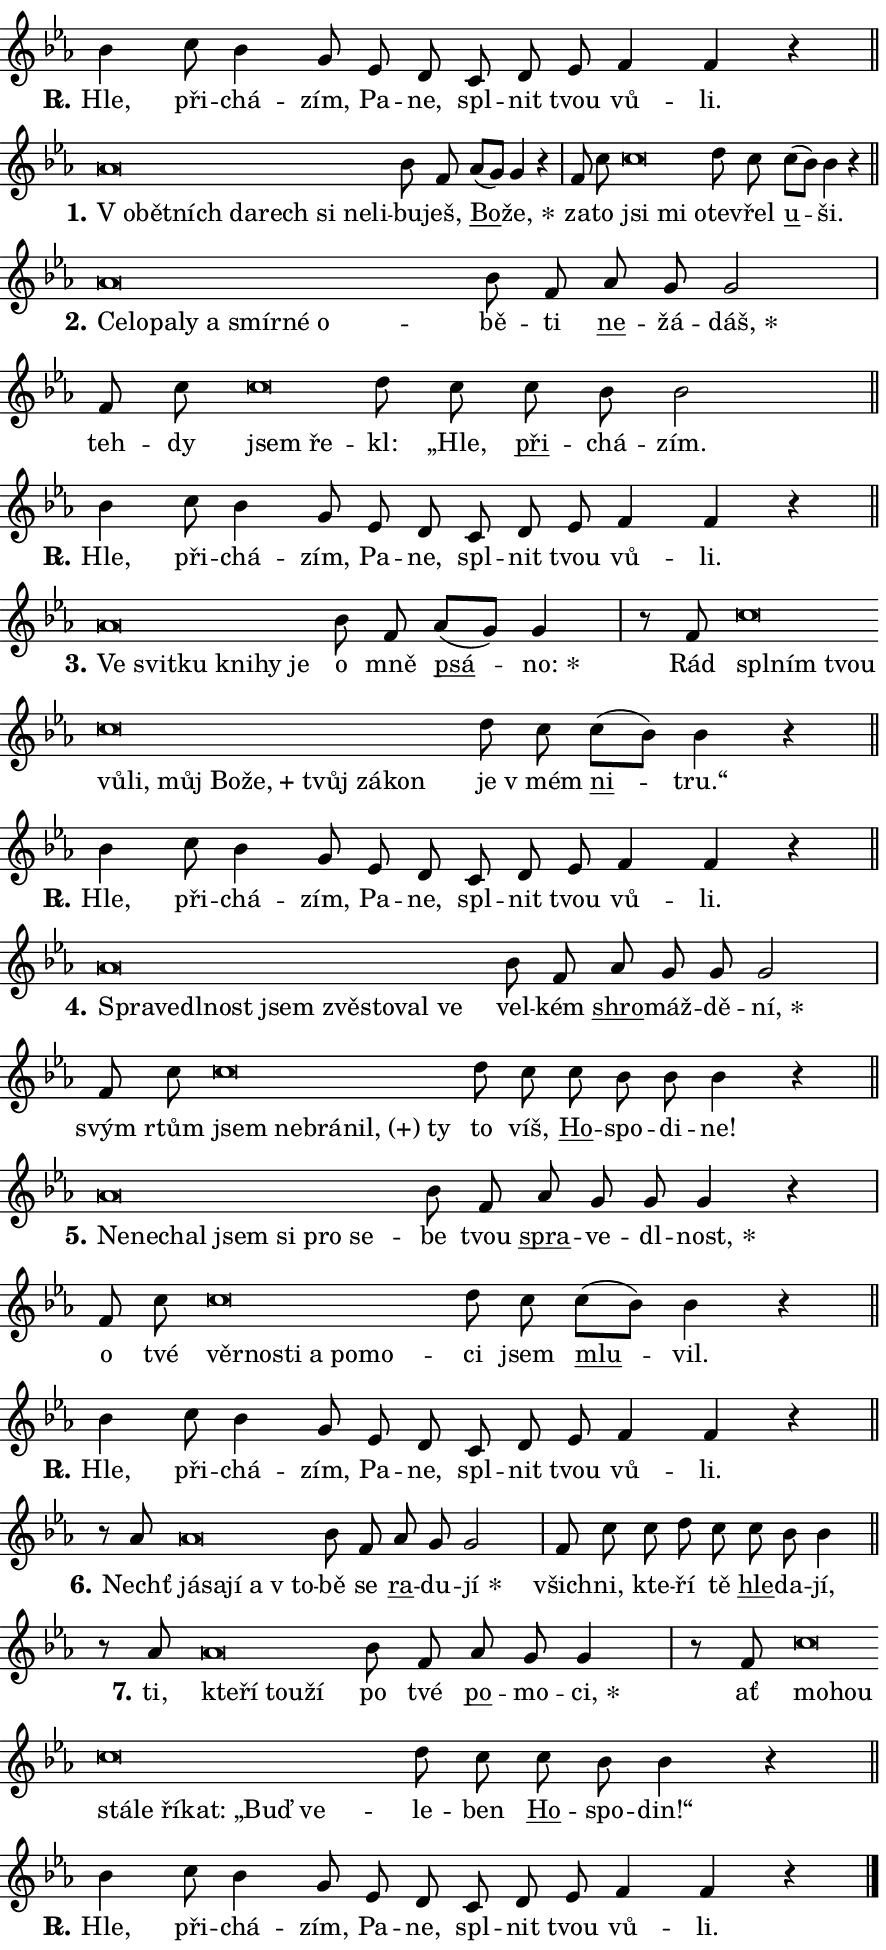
\version "2.24.0"
\header { tagline = "" }
\paper {
  indent = 0\cm
  top-margin = 0\cm
  right-margin = 0.13\cm % to fit lyric hyphens
  bottom-margin = 0\cm
  left-margin = 0\cm
  paper-width = 15\cm
  page-breaking = #ly:one-page-breaking
  system-system-spacing.basic-distance = #11
  score-system-spacing.basic-distance = #11
  ragged-last = ##f
}


%% Author: Thomas Morley
%% https://lists.gnu.org/archive/html/lilypond-user/2020-05/msg00002.html
#(define (line-position grob)
"Returns position of @var[grob} in current system:
   @code{'start}, if at first time-step
   @code{'end}, if at last time-step
   @code{'middle} otherwise
"
  (let* ((col (ly:item-get-column grob))
         (ln (ly:grob-object col 'left-neighbor))
         (rn (ly:grob-object col 'right-neighbor))
         (col-to-check-left (if (ly:grob? ln) ln col))
         (col-to-check-right (if (ly:grob? rn) rn col))
         (break-dir-left
           (and
             (ly:grob-property col-to-check-left 'non-musical #f)
             (ly:item-break-dir col-to-check-left)))
         (break-dir-right
           (and
             (ly:grob-property col-to-check-right 'non-musical #f)
             (ly:item-break-dir col-to-check-right))))
        (cond ((eqv? 1 break-dir-left) 'start)
              ((eqv? -1 break-dir-right) 'end)
              (else 'middle))))

#(define (tranparent-at-line-position vctor)
  (lambda (grob)
  "Relying on @code{line-position} select the relevant enry from @var{vctor}.
Used to determine transparency,"
    (case (line-position grob)
      ((end) (not (vector-ref vctor 0)))
      ((middle) (not (vector-ref vctor 1)))
      ((start) (not (vector-ref vctor 2))))))

noteHeadBreakVisibility =
#(define-music-function (break-visibility)(vector?)
"Makes @code{NoteHead}s transparent relying on @var{break-visibility}"
#{
  \override NoteHead.transparent =
    #(tranparent-at-line-position break-visibility)
#})

#(define delete-ledgers-for-transparent-note-heads
  (lambda (grob)
    "Reads whether a @code{NoteHead} is transparent.
If so this @code{NoteHead} is removed from @code{'note-heads} from
@var{grob}, which is supposed to be @code{LedgerLineSpanner}.
As a result ledgers are not printed for this @code{NoteHead}"
    (let* ((nhds-array (ly:grob-object grob 'note-heads))
           (nhds-list
             (if (ly:grob-array? nhds-array)
                 (ly:grob-array->list nhds-array)
                 '()))
           ;; Relies on the transparent-property being done before
           ;; Staff.LedgerLineSpanner.after-line-breaking is executed.
           ;; This is fragile ...
           (to-keep
             (remove
               (lambda (nhd)
                 (ly:grob-property nhd 'transparent #f))
               nhds-list)))
      ;; TODO find a better method to iterate over grob-arrays, similiar
      ;; to filter/remove etc for lists
      ;; For now rebuilt from scratch
      (set! (ly:grob-object grob 'note-heads)  '())
      (for-each
        (lambda (nhd)
          (ly:pointer-group-interface::add-grob grob 'note-heads nhd))
        to-keep))))

squashNotes = {
  \override NoteHead.X-extent = #'(-0.2 . 0.2)
  \override NoteHead.Y-extent = #'(-0.75 . 0)
  \override NoteHead.stencil =
    #(lambda (grob)
       (let ((pos (ly:grob-property grob 'staff-position)))
         (begin
           (if (< pos -7) (display "ERROR: Lower brevis then expected\n") (display ""))
           (if (<= pos -6) ly:text-interface::print ly:note-head::print))))
}
unSquashNotes = {
  \revert NoteHead.X-extent
  \revert NoteHead.Y-extent
  \revert NoteHead.stencil
}

hideNotes = \noteHeadBreakVisibility #begin-of-line-visible
unHideNotes = \noteHeadBreakVisibility #all-visible

% work-around for resetting accidentals
% https://lilypond.org/doc/v2.23/Documentation/notation/displaying-rhythms#unmetered-music
cadenzaMeasure = {
  \cadenzaOff
  \partial 1024 s1024
  \cadenzaOn
}

#(define-markup-command (accent layout props text) (markup?)
  "Underline accented syllable"
  (interpret-markup layout props
    #{\markup \override #'(offset . 4.3) \underline { #text }#}))

responsum = \markup \concat {
  "R" \hspace #-1.05 \path #0.1 #'((moveto 0 0.07) (lineto 0.9 0.8)) \hspace #0.05 "."
}

spaceSize = #0.6828661417322834 % exact space size for TeX Gyre Schola

\layout {
  \context {
    \Staff
    \remove "Time_signature_engraver"
    \override LedgerLineSpanner.after-line-breaking = #delete-ledgers-for-transparent-note-heads
  }
  \context {
    \Lyrics {
      \override LyricSpace.minimum-distance = \spaceSize
      \override LyricText.font-name = #"TeX Gyre Schola"
      \override LyricText.font-size = 1
      \override StanzaNumber.font-name = #"TeX Gyre Schola Bold"
      \override StanzaNumber.font-size = 1
    }
  }
  \context {
    \Score 
    \override NoteHead.text =
      #(lambda (grob) 
        (let ((pos (ly:grob-property grob 'staff-position)))
          #{\markup {
            \combine
              \halign #-0.55 \raise #(if (= pos -6) 0 0.5) \override #'(thickness . 2) \draw-line #'(3.2 . 0)
              \musicglyph "noteheads.sM1"
          }#}))
  }
}

% magnetic-lyrics.ily
%
%   written by
%     Jean Abou Samra <jean@abou-samra.fr>
%     Werner Lemberg <wl@gnu.org>
%
%   adapted by
%     Jiri Hon <jiri.hon@gmail.com>
%
% Version 2022-Apr-15

% https://www.mail-archive.com/lilypond-user@gnu.org/msg149350.html

#(define (Left_hyphen_pointer_engraver context)
   "Collect syllable-hyphen-syllable occurrences in lyrics and store
them in properties.  This engraver only looks to the left.  For
example, if the lyrics input is @code{foo -- bar}, it does the
following.

@itemize @bullet
@item
Set the @code{text} property of the @code{LyricHyphen} grob between
@q{foo} and @q{bar} to @code{foo}.

@item
Set the @code{left-hyphen} property of the @code{LyricText} grob with
text @q{foo} to the @code{LyricHyphen} grob between @q{foo} and
@q{bar}.
@end itemize

Use this auxiliary engraver in combination with the
@code{lyric-@/text::@/apply-@/magnetic-@/offset!} hook."
   (let ((hyphen #f)
         (text #f))
     (make-engraver
      (acknowledgers
       ((lyric-syllable-interface engraver grob source-engraver)
        (set! text grob)))
      (end-acknowledgers
       ((lyric-hyphen-interface engraver grob source-engraver)
        ;(when (not (grob::has-interface grob 'lyric-space-interface))
          (set! hyphen grob)));)
      ((stop-translation-timestep engraver)
       (when (and text hyphen)
         (ly:grob-set-object! text 'left-hyphen hyphen))
       (set! text #f)
       (set! hyphen #f)))))

#(define (lyric-text::apply-magnetic-offset! grob)
   "If the space between two syllables is less than the value in
property @code{LyricText@/.details@/.squash-threshold}, move the right
syllable to the left so that it gets concatenated with the left
syllable.

Use this function as a hook for
@code{LyricText@/.after-@/line-@/breaking} if the
@code{Left_@/hyphen_@/pointer_@/engraver} is active."
   (let ((hyphen (ly:grob-object grob 'left-hyphen #f)))
     (when hyphen
       (let ((left-text (ly:spanner-bound hyphen LEFT)))
         (when (grob::has-interface left-text 'lyric-syllable-interface)
           (let* ((common (ly:grob-common-refpoint grob left-text X))
                  (this-x-ext (ly:grob-extent grob common X))
                  (left-x-ext
                   (begin
                     ;; Trigger magnetism for left-text.
                     (ly:grob-property left-text 'after-line-breaking)
                     (ly:grob-extent left-text common X)))
                  ;; `delta` is the gap width between two syllables.
                  (delta (- (interval-start this-x-ext)
                            (interval-end left-x-ext)))
                  (details (ly:grob-property grob 'details))
                  (threshold (assoc-get 'squash-threshold details 0.2)))
             (when (< delta threshold)
               (let* (;; We have to manipulate the input text so that
                      ;; ligatures crossing syllable boundaries are not
                      ;; disabled.  For languages based on the Latin
                      ;; script this is essentially a beautification.
                      ;; However, for non-Western scripts it can be a
                      ;; necessity.
                      (lt (ly:grob-property left-text 'text))
                      (rt (ly:grob-property grob 'text))
                      (is-space (grob::has-interface hyphen 'lyric-space-interface))
                      (space (if is-space " " ""))
                      (extra-delta (if is-space spaceSize 0))
                      ;; Append new syllable.
                      (ltrt-space (if (and (string? lt) (string? rt))
                                (string-append lt space rt)
                                (make-concat-markup (list lt space rt))))
                      ;; Right-align `ltrt` to the right side.
                      (ltrt-space-markup (grob-interpret-markup
                               grob
                               (make-translate-markup
                                (cons (interval-length this-x-ext) 0)
                                (make-right-align-markup ltrt-space)))))
                 (begin
                   ;; Don't print `left-text`.
                   (ly:grob-set-property! left-text 'stencil #f)
                   ;; Set text and stencil (which holds all collected
                   ;; syllables so far) and shift it to the left.
                   (ly:grob-set-property! grob 'text ltrt-space)
                   (ly:grob-set-property! grob 'stencil ltrt-space-markup)
                   (ly:grob-translate-axis! grob (- (- delta extra-delta)) X))))))))))


#(define (lyric-hyphen::displace-bounds-first grob)
   ;; Make very sure this callback isn't triggered too early.
   (let ((left (ly:spanner-bound grob LEFT))
         (right (ly:spanner-bound grob RIGHT)))
     (ly:grob-property left 'after-line-breaking)
     (ly:grob-property right 'after-line-breaking)
     (ly:lyric-hyphen::print grob)))

squashThreshold = #0.4

\layout {
  \context {
    \Lyrics
    \consists #Left_hyphen_pointer_engraver
    \override LyricText.after-line-breaking =
      #lyric-text::apply-magnetic-offset!
    \override LyricHyphen.stencil = #lyric-hyphen::displace-bounds-first
    \override LyricText.details.squash-threshold = \squashThreshold
    \override LyricHyphen.minimum-distance = 0
    \override LyricHyphen.minimum-length = \squashThreshold
  }
}

squashText = \override LyricText.details.squash-threshold = 9999
unSquashText = \override LyricText.details.squash-threshold = \squashThreshold

leftText = \override LyricText.self-alignment-X = #LEFT
unLeftText = \revert LyricText.self-alignment-X

starOffset = #(lambda (grob) 
                (let ((x_offset (ly:self-alignment-interface::aligned-on-x-parent grob)))
                  (if (= x_offset 0) 0 (+ x_offset 1.2))))

star = #(define-music-function (syllable)(string?)
"Append star separator at the end of a syllable"
#{
  \once \override LyricText.X-offset = #starOffset
  \lyricmode { \markup {
    #syllable
    \override #'((font-name . "TeX Gyre Schola Bold")) \hspace #0.2 \lower #0.65 \larger "*"
  } }
#})

starAccent = #(define-music-function (syllable)(string?)
"Append star separator at the end of a syllable and make accent"
#{
  \once \override LyricText.X-offset = #starOffset
  \lyricmode { \markup {
    \accent #syllable
    \override #'((font-name . "TeX Gyre Schola Bold")) \hspace #0.2 \lower #0.65 \larger "*"
  } }
#})

breath = #(define-music-function (syllable)(string?)
"Append breathing indicator at the end of a syllable"
#{
  \lyricmode { \markup { #syllable "+" } }
#})

optionalBreath = #(define-music-function (syllable)(string?)
"Append optional breathing indicator at the end of a syllable"
#{
  \lyricmode { \markup { #syllable "(+)" } }
#})


\score {
    <<
        \new Voice = "melody" { \cadenzaOn \key es \major \relative { bes'4 c8 bes4 g8 \bar "" es d \bar "" c d es \bar "" f4 f r \cadenzaMeasure \bar "||" \break } }
        \new Lyrics \lyricsto "melody" { \lyricmode { \set stanza = \responsum
Hle, při -- chá -- zím, Pa -- ne, spl -- nit tvou vů -- li. } }
    >>
    \layout {}
}

\score {
    <<
        \new Voice = "melody" { \cadenzaOn \key es \major \relative { \squashNotes as'\breve*1/16 \hideNotes \breve*1/16 \bar "" \breve*1/16 \bar "" \breve*1/16 \bar "" \breve*1/16 \bar "" \breve*1/16 \bar "" \breve*1/16 \breve*1/16 \bar "" \unHideNotes \unSquashNotes bes8 f \bar "" as[( g)] g4 r \cadenzaMeasure \bar "|" f8 c' \bar "" \squashNotes c\breve*1/16 \hideNotes \breve*1/16 \breve*1/16 \bar "" \unHideNotes \unSquashNotes d8 c \bar "" c[( bes)] bes4 r \cadenzaMeasure \bar "||" \break } }
        \new Lyrics \lyricsto "melody" { \lyricmode { \set stanza = "1."
\leftText "V o" -- \squashText bět -- ních da -- rech si ne -- li -- \unLeftText \unSquashText bu -- ješ, \markup \accent Bo -- \star že, za -- to \leftText jsi \squashText mi o -- \unLeftText \unSquashText te -- vřel \markup \accent u -- ši. } }
    >>
    \layout {}
}

\score {
    <<
        \new Voice = "melody" { \cadenzaOn \key es \major \relative { \squashNotes as'\breve*1/16 \hideNotes \breve*1/16 \bar "" \breve*1/16 \bar "" \breve*1/16 \bar "" \breve*1/16 \bar "" \breve*1/16 \bar "" \breve*1/16 \breve*1/16 \bar "" \unHideNotes \unSquashNotes bes8 f \bar "" as g g2 \cadenzaMeasure \bar "|" f8 c' \bar "" \squashNotes c\breve*1/16 \hideNotes \breve*1/16 \bar "" \unHideNotes \unSquashNotes d8 c \bar "" c bes bes2 \cadenzaMeasure \bar "||" \break } }
        \new Lyrics \lyricsto "melody" { \lyricmode { \set stanza = "2."
\leftText Ce -- \squashText lo -- pa -- ly a smír -- né o -- \unLeftText \unSquashText bě -- ti \markup \accent ne -- žá -- \star dáš, teh -- dy \leftText jsem \squashText ře -- \unLeftText \unSquashText kl: „Hle, \markup \accent při -- chá -- zím. } }
    >>
    \layout {}
}

\score {
    <<
        \new Voice = "melody" { \cadenzaOn \key es \major \relative { bes'4 c8 bes4 g8 \bar "" es d \bar "" c d es \bar "" f4 f r \cadenzaMeasure \bar "||" \break } }
        \new Lyrics \lyricsto "melody" { \lyricmode { \set stanza = \responsum
Hle, při -- chá -- zím, Pa -- ne, spl -- nit tvou vů -- li. } }
    >>
    \layout {}
}

\score {
    <<
        \new Voice = "melody" { \cadenzaOn \key es \major \relative { \squashNotes as'\breve*1/16 \hideNotes \breve*1/16 \bar "" \breve*1/16 \bar "" \breve*1/16 \bar "" \breve*1/16 \breve*1/16 \bar "" \unHideNotes \unSquashNotes bes8 f \bar "" as[( g)] g4 \cadenzaMeasure \bar "|" r8 f8 \squashNotes c'\breve*1/16 \hideNotes \breve*1/16 \bar "" \breve*1/16 \bar "" \breve*1/16 \bar "" \breve*1/16 \bar "" \breve*1/16 \bar "" \breve*1/16 \bar "" \breve*1/16 \bar "" \breve*1/16 \bar "" \breve*1/16 \breve*1/16 \bar "" \unHideNotes \unSquashNotes d8 c \bar "" c[( bes)] bes4 r \cadenzaMeasure \bar "||" \break } }
        \new Lyrics \lyricsto "melody" { \lyricmode { \set stanza = "3."
\leftText Ve \squashText svit -- ku kni -- hy je \unLeftText \unSquashText o mně \markup \accent psá -- \star no: Rád \leftText spl -- \squashText ním tvou vů -- li, můj Bo -- \breath "že," tvůj zá -- kon \unLeftText \unSquashText je "v mém" \markup \accent ni -- tru.“ } }
    >>
    \layout {}
}

\score {
    <<
        \new Voice = "melody" { \cadenzaOn \key es \major \relative { bes'4 c8 bes4 g8 \bar "" es d \bar "" c d es \bar "" f4 f r \cadenzaMeasure \bar "||" \break } }
        \new Lyrics \lyricsto "melody" { \lyricmode { \set stanza = \responsum
Hle, při -- chá -- zím, Pa -- ne, spl -- nit tvou vů -- li. } }
    >>
    \layout {}
}

\score {
    <<
        \new Voice = "melody" { \cadenzaOn \key es \major \relative { \squashNotes as'\breve*1/16 \hideNotes \breve*1/16 \bar "" \breve*1/16 \bar "" \breve*1/16 \bar "" \breve*1/16 \bar "" \breve*1/16 \bar "" \breve*1/16 \bar "" \breve*1/16 \breve*1/16 \bar "" \unHideNotes \unSquashNotes bes8 f \bar "" as g g g2 \cadenzaMeasure \bar "|" f8 c' \bar "" \squashNotes c\breve*1/16 \hideNotes \breve*1/16 \bar "" \breve*1/16 \bar "" \breve*1/16 \breve*1/16 \bar "" \unHideNotes \unSquashNotes d8 c \bar "" c bes bes bes4 r \cadenzaMeasure \bar "||" \break } }
        \new Lyrics \lyricsto "melody" { \lyricmode { \set stanza = "4."
\leftText Spra -- \squashText ve -- dl -- nost jsem zvě -- sto -- val ve \unLeftText \unSquashText vel -- kém \markup \accent shro -- máž -- dě -- \star ní, svým rtům \leftText jsem \squashText ne -- brá -- \optionalBreath nil, ty \unLeftText \unSquashText to víš, \markup \accent Ho -- spo -- di -- ne! } }
    >>
    \layout {}
}

\score {
    <<
        \new Voice = "melody" { \cadenzaOn \key es \major \relative { \squashNotes as'\breve*1/16 \hideNotes \breve*1/16 \bar "" \breve*1/16 \bar "" \breve*1/16 \bar "" \breve*1/16 \bar "" \breve*1/16 \breve*1/16 \bar "" \unHideNotes \unSquashNotes bes8 f \bar "" as g g g4 r \cadenzaMeasure \bar "|" f8 c' \bar "" \squashNotes c\breve*1/16 \hideNotes \breve*1/16 \bar "" \breve*1/16 \bar "" \breve*1/16 \bar "" \breve*1/16 \breve*1/16 \bar "" \unHideNotes \unSquashNotes d8 c \bar "" c[( bes)] bes4 r \cadenzaMeasure \bar "||" \break } }
        \new Lyrics \lyricsto "melody" { \lyricmode { \set stanza = "5."
\leftText Ne -- \squashText ne -- chal jsem si pro se -- \unLeftText \unSquashText be tvou \markup \accent spra -- ve -- dl -- \star nost, o tvé \leftText věr -- \squashText no -- sti a po -- mo -- \unLeftText \unSquashText ci jsem \markup \accent mlu -- vil. } }
    >>
    \layout {}
}

\score {
    <<
        \new Voice = "melody" { \cadenzaOn \key es \major \relative { bes'4 c8 bes4 g8 \bar "" es d \bar "" c d es \bar "" f4 f r \cadenzaMeasure \bar "||" \break } }
        \new Lyrics \lyricsto "melody" { \lyricmode { \set stanza = \responsum
Hle, při -- chá -- zím, Pa -- ne, spl -- nit tvou vů -- li. } }
    >>
    \layout {}
}

\score {
    <<
        \new Voice = "melody" { \cadenzaOn \key es \major \relative { r8 as'8 \squashNotes as\breve*1/16 \hideNotes \breve*1/16 \bar "" \breve*1/16 \bar "" \breve*1/16 \breve*1/16 \bar "" \unHideNotes \unSquashNotes bes8 f \bar "" as g g2 \cadenzaMeasure \bar "|" f8 c' \bar "" c d8 c \bar "" c bes bes4 \cadenzaMeasure \bar "||" \break } }
        \new Lyrics \lyricsto "melody" { \lyricmode { \set stanza = "6."
Nechť \leftText já -- \squashText sa -- jí a "v to" -- \unLeftText \unSquashText bě se \markup \accent ra -- du -- \star jí všich -- ni, kte -- ří tě \markup \accent hle -- da -- jí, } }
    >>
    \layout {}
}

\score {
    <<
        \new Voice = "melody" { \cadenzaOn \key es \major \relative { r8 as'8 \squashNotes as\breve*1/16 \hideNotes \breve*1/16 \bar "" \breve*1/16 \breve*1/16 \bar "" \unHideNotes \unSquashNotes bes8 f \bar "" as g g4 \cadenzaMeasure \bar "|" r8 f8 \squashNotes c'\breve*1/16 \hideNotes \breve*1/16 \bar "" \breve*1/16 \bar "" \breve*1/16 \bar "" \breve*1/16 \bar "" \breve*1/16 \bar "" \breve*1/16 \breve*1/16 \bar "" \unHideNotes \unSquashNotes d8 c \bar "" c bes bes4 r \cadenzaMeasure \bar "||" \break } }
        \new Lyrics \lyricsto "melody" { \lyricmode { \set stanza = "7."
ti, \leftText kte -- \squashText ří tou -- ží \unLeftText \unSquashText po tvé \markup \accent po -- mo -- \star ci, ať \leftText mo -- \squashText hou stá -- le ří -- kat: „Buď ve -- \unLeftText \unSquashText le -- ben \markup \accent Ho -- spo -- din!“ } }
    >>
    \layout {}
}

\score {
    <<
        \new Voice = "melody" { \cadenzaOn \key es \major \relative { bes'4 c8 bes4 g8 \bar "" es d \bar "" c d es \bar "" f4 f r \cadenzaMeasure \bar "||" \break } \bar "|." }
        \new Lyrics \lyricsto "melody" { \lyricmode { \set stanza = \responsum
Hle, při -- chá -- zím, Pa -- ne, spl -- nit tvou vů -- li. } }
    >>
    \layout {}
}
